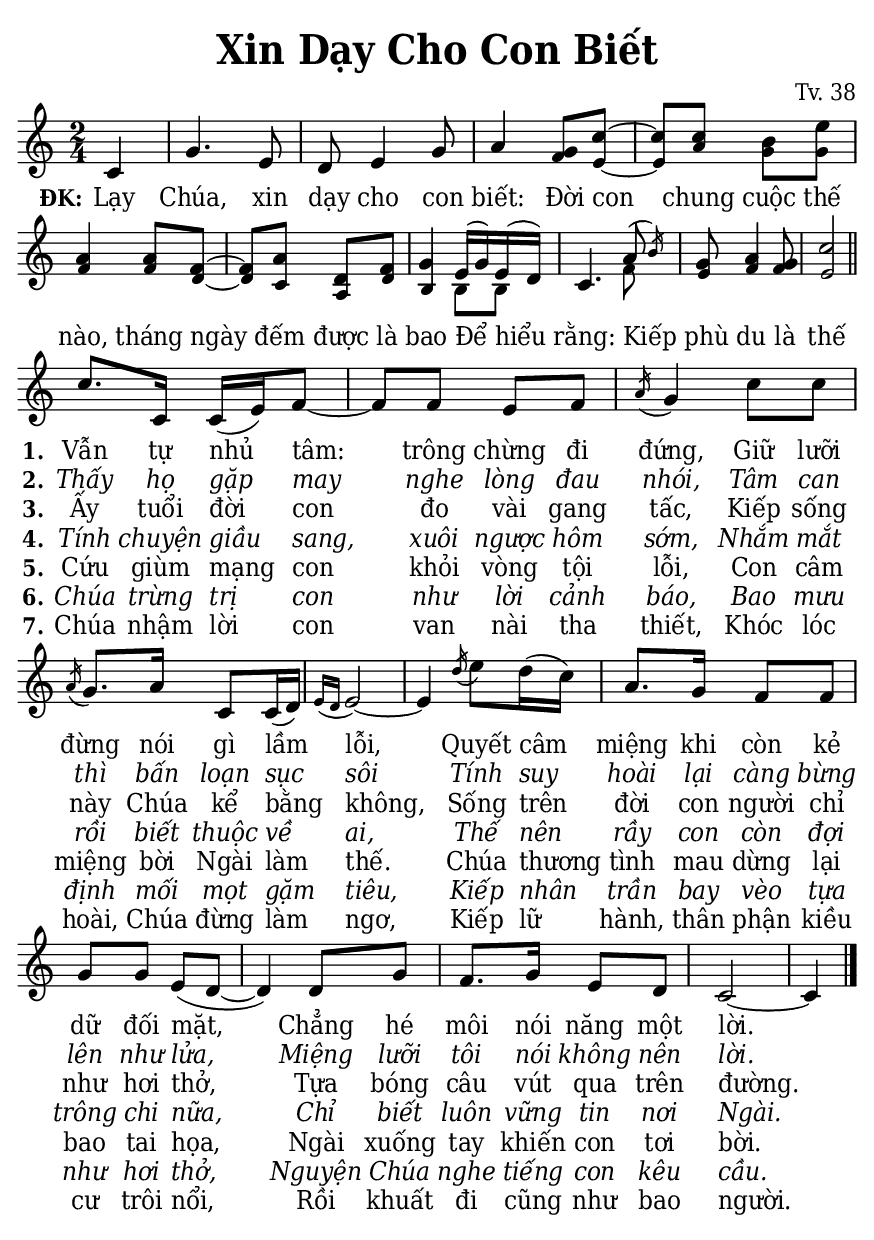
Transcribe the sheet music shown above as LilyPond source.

% Cài đặt chung\
\version "2.22.1"
\include "english.ly"

\header {
  title = \markup { \fontsize #1 "Xin Dạy Cho Con Biết" }
  composer = "Tv. 38"
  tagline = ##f
}

% Nhạc phiên khúc
nhacPhienKhucSop = \relative c' {
  \partial 4 c4 |
  g'4. e8 |
  d e4 g8 |
  a4 g8 c ~ |
  c c b e |
  a,4 a8 f ~ |
  f a d, f |
  g4 e16 (g) e (d) |
  c4.
  \afterGrace a'8 ({
    \override Flag.stroke-style = #"grace"
    b16)}
  \revert Flag.stroke-style
  g8 a4 g8 |
  c2 \bar "||" \break
  
  c8. c,16 c (e) f8 ~ |
  f f e f |
  \slashedGrace { a16 ( } g4) c8 c |
  \slashedGrace { a16 ( } g8.) a16 c,8 c16 (d) |
  \slashedGrace { e16 (d } e2) ~ |
  e4 \slashedGrace { d'16 ( } e8) d16 (c) |
  a8. g16 f8 f |
  g g e (d ~ |
  d4) d8 g |
  f8. g16 e8 d |
  c2 ~ |
  c4 \bar "|."
}

nhacPhienKhucAlto = \relative c' {
  c4 |
  g'4. e8 |
  d e4 g8 |
  a4 f8 e ~ |
  e a g g |
  f4 f8 d ~ |
  d c a d |
  b4 b8 b |
  c4. f8 |
  e f4 f8 |
  e2
}

% Lời phiên khúc
loiPhienKhucSop = \lyrics {
  \set stanza = "ĐK:"
  Lạy Chúa, xin dạy cho con biết:
  Đời con chung cuộc thế nào,
  tháng ngày đếm được là bao
  Để hiểu rằng:
  Kiếp phù du là thế
  <<
    {
      \set stanza = "1."
      Vẫn tự nhủ tâm: trông chừng đi đứng,
      Giữ lưỡi đừng nói gì lầm lỗi,
      Quyết câm miệng khi còn kẻ dữ đối mặt,
      Chẳng hé môi nói năng một lời.
    }
    \new Lyrics {
	    \set associatedVoice = "beSop"
	    \set stanza = "2."
      \override Lyrics.LyricText.font-shape = #'italic
	    Thấy họ gặp may nghe lòng đau nhói,
	    Tâm can thì bấn loạn sục sôi
	    Tính suy hoài lại càng bừng lên như lửa,
	    Miệng lưỡi tôi nói không nên lời.
    }
    \new Lyrics {
	    \set associatedVoice = "beSop"
	    \set stanza = "3."
	    Ấy tuổi đời con đo vài gang tấc,
	    Kiếp sống này Chúa kể bằng không,
	    Sống trên đời con người chỉ như hơi thở,
	    Tựa bóng câu vút qua trên đường.
    }
    \new Lyrics {
	    \set associatedVoice = "beSop"
	    \set stanza = "4."
      \override Lyrics.LyricText.font-shape = #'italic
	    Tính chuyện giầu sang,
	    xuôi ngược hôm sớm,
	    Nhắm mắt rồi biết thuộc về ai,
	    Thế nên rầy con còn đợi trông chi nữa,
	    Chỉ biết luôn vững tin nơi Ngài.
    }
    \new Lyrics {
	    \set associatedVoice = "beSop"
	    \set stanza = "5."
	    Cứu giùm mạng con khỏi vòng tội lỗi,
	    Con câm miệng bời Ngài làm thế.
	    Chúa thương tình mau dừng lại bao tai họa,
	    Ngài xuống tay khiến con tơi bời.
    }
    \new Lyrics {
	    \set associatedVoice = "beSop"
	    \set stanza = "6."
      \override Lyrics.LyricText.font-shape = #'italic
	    Chúa trừng trị con như lời cảnh báo,
	    Bao mưu định mối mọt gặm tiêu,
	    Kiếp nhân trần bay vèo tựa như hơi thở,
	    Nguyện Chúa nghe tiếng con kêu cầu.
    }
    \new Lyrics {
	    \set associatedVoice = "beSop"
	    \set stanza = "7."
	    Chúa nhậm lời con van nài tha thiết,
	    Khóc lóc hoài, Chúa đừng làm ngơ,
	    Kiếp lữ hành, thân phận kiều cư trôi nổi,
	    Rồi khuất đi cũng như bao người.
    }
  >>
}

% Dàn trang
\paper {
  #(set-paper-size "a5")
  top-margin = 3\mm
  bottom-margin = 3\mm
  left-margin = 3\mm
  right-margin = 3\mm
  indent = #0
  #(define fonts
	 (make-pango-font-tree "Deja Vu Serif Condensed"
	 		       "Deja Vu Serif Condensed"
			       "Deja Vu Serif Condensed"
			       (/ 20 20)))
  print-page-number = ##f
  page-count = #1
}

TongNhip = {
  \key c \major \time 2/4
  \set Timing.beamExceptions = #'()
  \set Timing.baseMoment = #(ly:make-moment 1/4)
}

% Đổi kích thước nốt cho bè phụ
notBePhu =
#(define-music-function (font-size music) (number? ly:music?)
   (for-some-music
     (lambda (m)
       (if (music-is-of-type? m 'rhythmic-event)
           (begin
             (set! (ly:music-property m 'tweaks)
                   (cons `(font-size . ,font-size)
                         (ly:music-property m 'tweaks)))
             #t)
           #f))
     music)
   music)

\score {
  \new ChoirStaff <<
    \new Staff \with {
        \consists "Merge_rests_engraver"
        printPartCombineTexts = ##f
      }
      <<
      \new Voice \TongNhip \partCombine 
        \nhacPhienKhucSop
        \notBePhu -1 { \nhacPhienKhucAlto }
      \new NullVoice = beSop \nhacPhienKhucSop
      \new Lyrics \lyricsto beSop \loiPhienKhucSop
      >>
  >>
  \layout {
    \override Lyrics.LyricSpace.minimum-distance = #0.7
    \override Score.BarNumber.break-visibility = ##(#f #f #f)
    \override Score.SpacingSpanner.uniform-stretching = ##t
  } 
}
